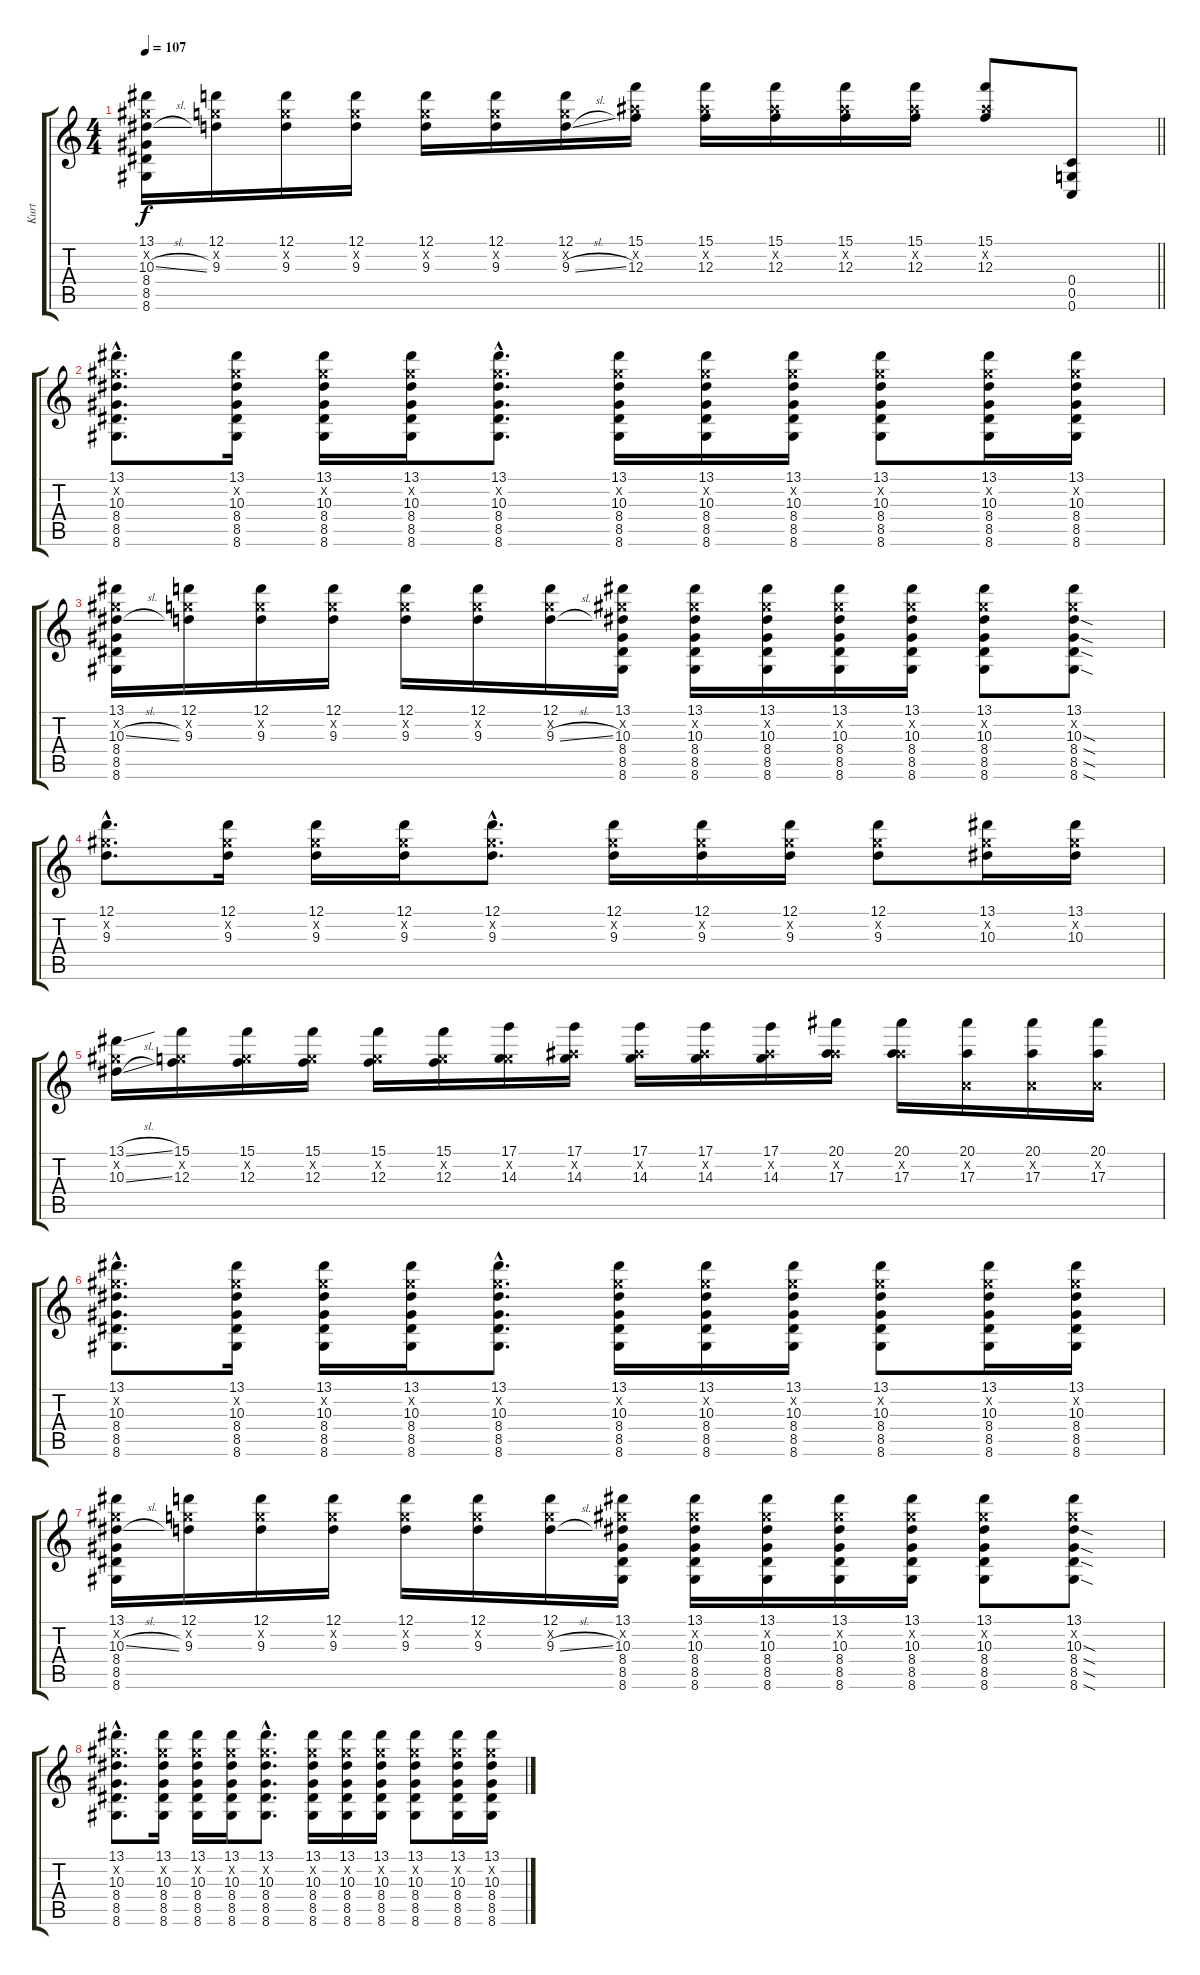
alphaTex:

\track ("Kurt" "Kurt") {instrument distortionguitar}
\staff {score tabs}
\tuning (D4 A3 F3 C3 G2 C2) {hide}
\ts (4 4)
\tempo 107
\clef g2
\barLineRight lightlight
\ks c
(13.1 11.2{x} 10.3{sl} 8.4 8.5 8.6).16{dy f} (12.1 10.2{x} 9.3).16 (12.1 10.2{x} 9.3).16 (12.1 10.2{x} 9.3).16 (12.1 10.2{x} 9.3).16 (12.1 10.2{x} 9.3).16 (12.1 10.2{x} 9.3{sl}).16 (15.1 13.2{x} 12.3).16 (15.1 13.2{x} 12.3).16 (15.1 13.2{x} 12.3).16 (15.1 13.2{x} 12.3).16 (15.1 13.2{x} 12.3).16 (15.1 13.2{x} 12.3).8 (0.4 0.5 0.6).8 |
(13.1{hac} 11.2{hac x} 10.3{hac} 8.4{hac} 8.5{hac} 8.6{hac}).8{d} (13.1 11.2{x} 10.3 8.4 8.5 8.6).16 (13.1 11.2{x} 10.3 8.4 8.5 8.6).16 (13.1 11.2{x} 10.3 8.4 8.5 8.6).16 (13.1{hac} 11.2{hac x} 10.3{hac} 8.4{hac} 8.5{hac} 8.6{hac}).8{d} (13.1 11.2{x} 10.3 8.4 8.5 8.6).16 (13.1 11.2{x} 10.3 8.4 8.5 8.6).16 (13.1 11.2{x} 10.3 8.4 8.5 8.6).16 (13.1 11.2{x} 10.3 8.4 8.5 8.6).8 (13.1 11.2{x} 10.3 8.4 8.5 8.6).16 (13.1 11.2{x} 10.3 8.4 8.5 8.6).16 |
(13.1 11.2{x} 10.3{sl} 8.4 8.5 8.6).16 (12.1 10.2{x} 9.3).16 (12.1 10.2{x} 9.3).16 (12.1 10.2{x} 9.3).16 (12.1 10.2{x} 9.3).16 (12.1 10.2{x} 9.3).16 (12.1 10.2{x} 9.3{sl}).16 (13.1 11.2{x} 10.3 8.4 8.5 8.6).16 (13.1 11.2{x} 10.3 8.4 8.5 8.6).16 (13.1 11.2{x} 10.3 8.4 8.5 8.6).16 (13.1 11.2{x} 10.3 8.4 8.5 8.6).16 (13.1 11.2{x} 10.3 8.4 8.5 8.6).16 (13.1 11.2{x} 10.3 8.4 8.5 8.6).8 (13.1 11.2{x} 10.3{sod} 8.4{sod} 8.5{sod} 8.6{sod}).8 |
(12.1{hac} 11.2{hac x} 9.3{hac}).8{d} (12.1 11.2{x} 9.3).16 (12.1 11.2{x} 9.3).16 (12.1 11.2{x} 9.3).16 (12.1{hac} 11.2{hac x} 9.3{hac}).8{d} (12.1 11.2{x} 9.3).16 (12.1 11.2{x} 9.3).16 (12.1 11.2{x} 9.3).16 (12.1 11.2{x} 9.3).8 (13.1 11.2{x} 10.3).16 (13.1 11.2{x} 10.3).16 |
(13.1{sl} 11.2{x} 10.3{sl}).16 (15.1 10.2{x} 12.3).16 (15.1 10.2{x} 12.3).16 (15.1 10.2{x} 12.3).16 (15.1 10.2{x} 12.3).16 (15.1 10.2{x} 12.3).16 (17.1 10.2{x} 14.3).16 (17.1 13.2{x} 14.3).16 (17.1 13.2{x} 14.3).16 (17.1 13.2{x} 14.3).16 (17.1 13.2{x} 14.3).16 (20.1 13.2{x} 17.3).16 (20.1 13.2{x} 17.3).16 (20.1 0.2{x} 17.3).16 (20.1 0.2{x} 17.3).16 (20.1 0.2{x} 17.3).16 |
(13.1{hac} 11.2{hac x} 10.3{hac} 8.4{hac} 8.5{hac} 8.6{hac}).8{d} (13.1 11.2{x} 10.3 8.4 8.5 8.6).16 (13.1 11.2{x} 10.3 8.4 8.5 8.6).16 (13.1 11.2{x} 10.3 8.4 8.5 8.6).16 (13.1{hac} 11.2{hac x} 10.3{hac} 8.4{hac} 8.5{hac} 8.6{hac}).8{d} (13.1 11.2{x} 10.3 8.4 8.5 8.6).16 (13.1 11.2{x} 10.3 8.4 8.5 8.6).16 (13.1 11.2{x} 10.3 8.4 8.5 8.6).16 (13.1 11.2{x} 10.3 8.4 8.5 8.6).8 (13.1 11.2{x} 10.3 8.4 8.5 8.6).16 (13.1 11.2{x} 10.3 8.4 8.5 8.6).16 |
(13.1 11.2{x} 10.3{sl} 8.4 8.5 8.6).16 (12.1 10.2{x} 9.3).16 (12.1 10.2{x} 9.3).16 (12.1 10.2{x} 9.3).16 (12.1 10.2{x} 9.3).16 (12.1 10.2{x} 9.3).16 (12.1 10.2{x} 9.3{sl}).16 (13.1 11.2{x} 10.3 8.4 8.5 8.6).16 (13.1 11.2{x} 10.3 8.4 8.5 8.6).16 (13.1 11.2{x} 10.3 8.4 8.5 8.6).16 (13.1 11.2{x} 10.3 8.4 8.5 8.6).16 (13.1 11.2{x} 10.3 8.4 8.5 8.6).16 (13.1 11.2{x} 10.3 8.4 8.5 8.6).8 (13.1 11.2{x} 10.3{sod} 8.4{sod} 8.5{sod} 8.6{sod}).8 |
(13.1{hac} 11.2{hac x} 10.3{hac} 8.4{hac} 8.5{hac} 8.6{hac}).8{d} (13.1 11.2{x} 10.3 8.4 8.5 8.6).16 (13.1 11.2{x} 10.3 8.4 8.5 8.6).16 (13.1 11.2{x} 10.3 8.4 8.5 8.6).16 (13.1{hac} 11.2{hac x} 10.3{hac} 8.4{hac} 8.5{hac} 8.6{hac}).8{d} (13.1 11.2{x} 10.3 8.4 8.5 8.6).16 (13.1 11.2{x} 10.3 8.4 8.5 8.6).16 (13.1 11.2{x} 10.3 8.4 8.5 8.6).16 (13.1 11.2{x} 10.3 8.4 8.5 8.6).8 (13.1 11.2{x} 10.3 8.4 8.5 8.6).16 (13.1 11.2{x} 10.3 8.4 8.5 8.6).16
